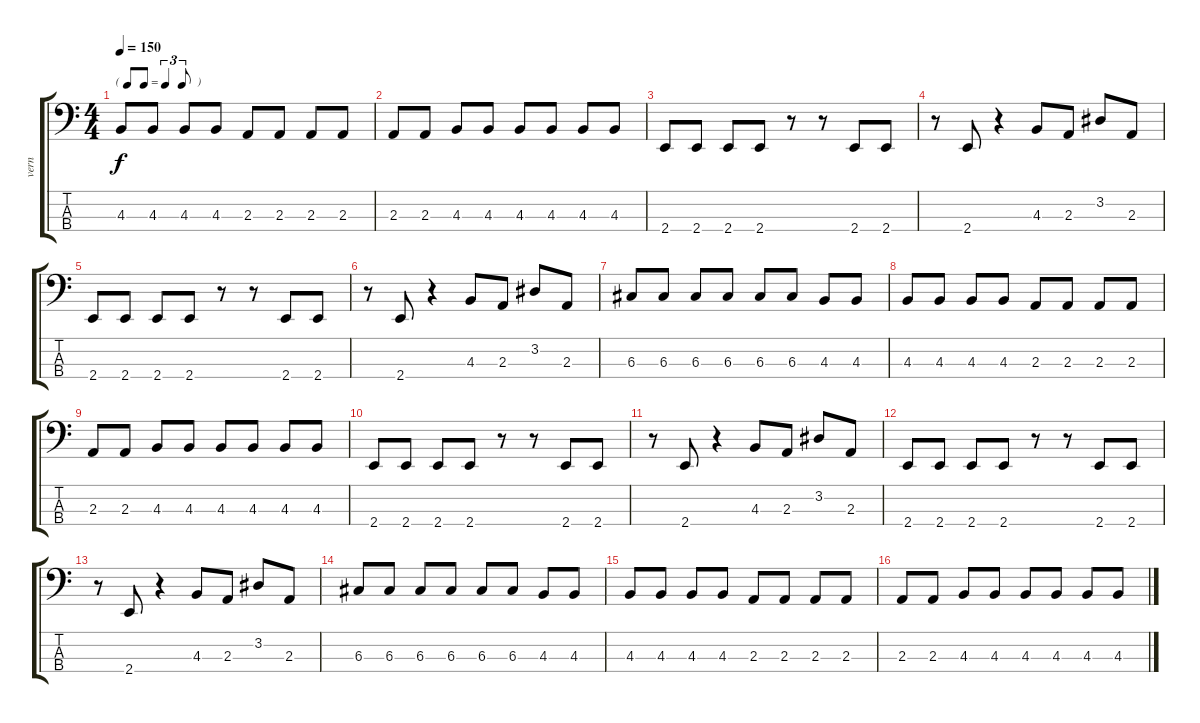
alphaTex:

\track ("vern" "vern") {instrument electricbassfinger}
\staff {score tabs}
\tuning (F2 C2 G1 D1) {hide}
\ts (4 4)
\tf triplet8th
\tempo 150
\clef f4
\ks c
4.3.8{dy f} 4.3.8 4.3.8 4.3.8 2.3.8 2.3.8 2.3.8 2.3.8 |
2.3.8 2.3.8 4.3.8 4.3.8 4.3.8 4.3.8 4.3.8 4.3.8 |
2.4.8 2.4.8 2.4.8 2.4.8 r.8 r.8 2.4.8 2.4.8 |
r.8 2.4.8 r.4 4.3.8 2.3.8 3.2.8 2.3.8 |
2.4.8 2.4.8 2.4.8 2.4.8 r.8 r.8 2.4.8 2.4.8 |
r.8 2.4.8 r.4 4.3.8 2.3.8 3.2.8 2.3.8 |
6.3.8 6.3.8 6.3.8 6.3.8 6.3.8 6.3.8 4.3.8 4.3.8 |
4.3.8 4.3.8 4.3.8 4.3.8 2.3.8 2.3.8 2.3.8 2.3.8 |
2.3.8 2.3.8 4.3.8 4.3.8 4.3.8 4.3.8 4.3.8 4.3.8 |
2.4.8 2.4.8 2.4.8 2.4.8 r.8 r.8 2.4.8 2.4.8 |
r.8 2.4.8 r.4 4.3.8 2.3.8 3.2.8 2.3.8 |
2.4.8 2.4.8 2.4.8 2.4.8 r.8 r.8 2.4.8 2.4.8 |
r.8 2.4.8 r.4 4.3.8 2.3.8 3.2.8 2.3.8 |
6.3.8 6.3.8 6.3.8 6.3.8 6.3.8 6.3.8 4.3.8 4.3.8 |
4.3.8 4.3.8 4.3.8 4.3.8 2.3.8 2.3.8 2.3.8 2.3.8 |
2.3.8 2.3.8 4.3.8 4.3.8 4.3.8 4.3.8 4.3.8 4.3.8
